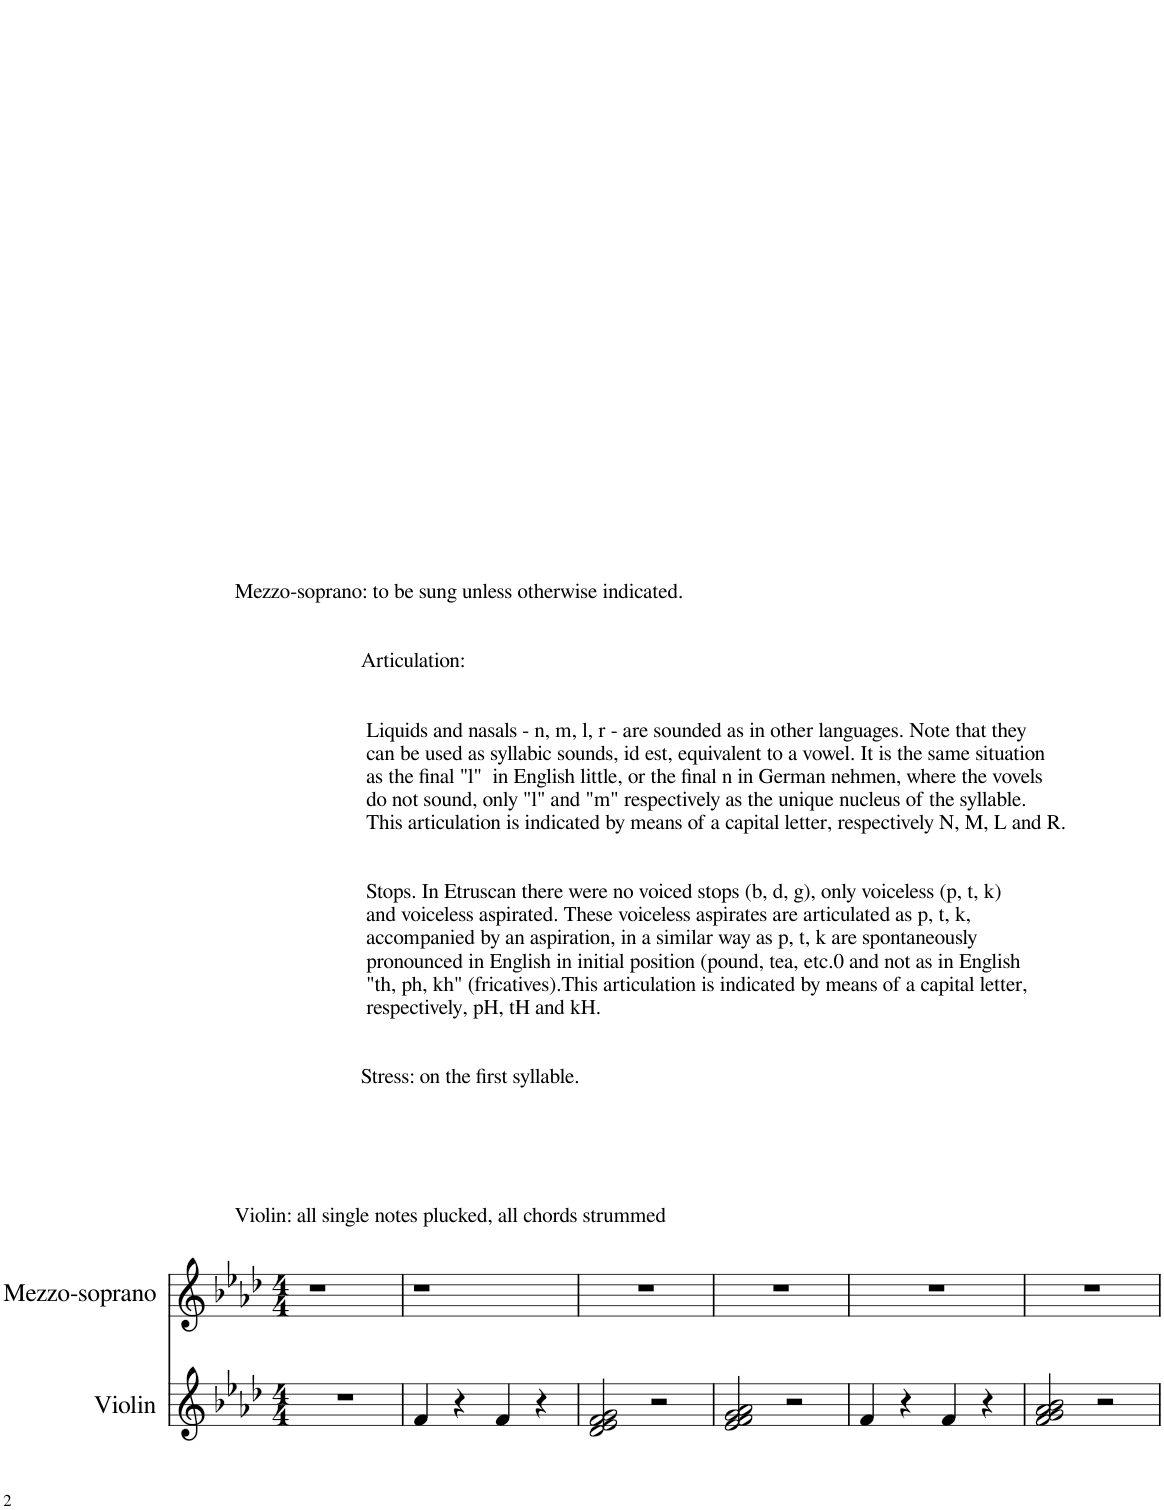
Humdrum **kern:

**kern	**kern
*part2	*part1
*staff2	*staff1
*I"Violin	*I"Mezzo-soprano
*I'Vln.	*I'Mzs.
*clefG2	*clefG2
*k[b-e-a-d-]	*k[b-e-a-d-]
*M4/4	*M4/4
=1	=1
!	!LO:TX:a:t=Mezzo-soprano&colon; to be sung unless otherwise indicated.
!	!LO:TX:a:t=Articulation&colon;
!	!LO:TX:a:t=Liquids and nasals - n, m, l, r - are sounded as in other languages. Note that they
!	!LO:TX:a:t=can be used as syllabic sounds, id est, equivalent to a vowel. It is the same situation
!	!LO:TX:a:t=as the final "l"  in English little, or the final n in German nehmen, where the vovels
!	!LO:TX:a:t=do not sound, only "l" and "m" respectively as the unique nucleus of the syllable.
!	!LO:TX:a:t=This articulation is indicated by means of a capital letter, respectively N, M, L and R.
!	!LO:TX:a:t=Stops. In Etruscan there were no voiced stops (b, d, g), only voiceless (p, t, k)
!	!LO:TX:a:t=and voiceless aspirated. These voiceless aspirates are articulated as p, t, k,
!	!LO:TX:a:t=accompanied by an aspiration, in a similar way as p, t, k are spontaneously
!	!LO:TX:a:t=pronounced in English in initial position (pound, tea, etc.0 and not as in English
!	!LO:TX:a:t="th, ph, kh" (fricatives).This articulation is indicated by means of a capital letter,
!	!LO:TX:a:t=respectively, pH, tH and kH.
!	!LO:TX:a:t=Stress&colon; on the first syllable.
!	!LO:TX:a:t=Violin&colon; all single notes plucked, all chords strummed
1r	1r
=2	=2
4f/	1r
4r	.
4f/	.
4r	.
=3	=3
2d-/ 2e-/ 2f/ 2g/	1r
2r	.
=4	=4
2e-/ 2f/ 2g/ 2a-/	1r
2r	.
=5	=5
4f/	1r
4r	.
4f/	.
4r	.
=6	=6
2f/ 2g/ 2a-/ 2b-/	1r
2r	.
=	=
*-	*-
